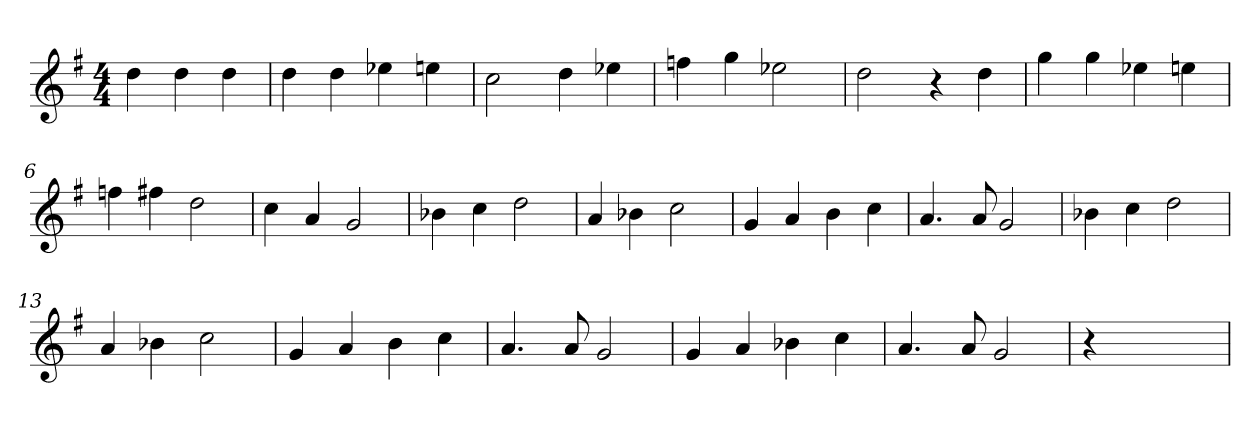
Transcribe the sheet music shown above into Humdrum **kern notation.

**kern
*part1
*staff1
*clefG2
*k[f#]
*G:
*M4/4
=
4dd
4dd
4dd
=1
4dd
4dd
4ee-X
4ee
=2
2cc
4dd
4ee-X
=3
4ffn
4gg
2ee-X
=4
2dd
4r
4dd
=5
4gg
4gg
4ee-X
4ee
=6
4ffn
4ff#
2dd
=7
4cc
4a
2g
=8
4b-X
4cc
2dd
=9
4a
4b-X
2cc
=10
4g
4a
4b
4cc
=11
4.a
8a
2g
=12
4b-X
4cc
2dd
=13
4a
4b-X
2cc
=14
4g
4a
4b
4cc
=15
4.a
8a
2g
=16
4g
4a
4b-X
4cc
=17
4.a
8a
2g
=18
4r
2.ryy
=
*-
